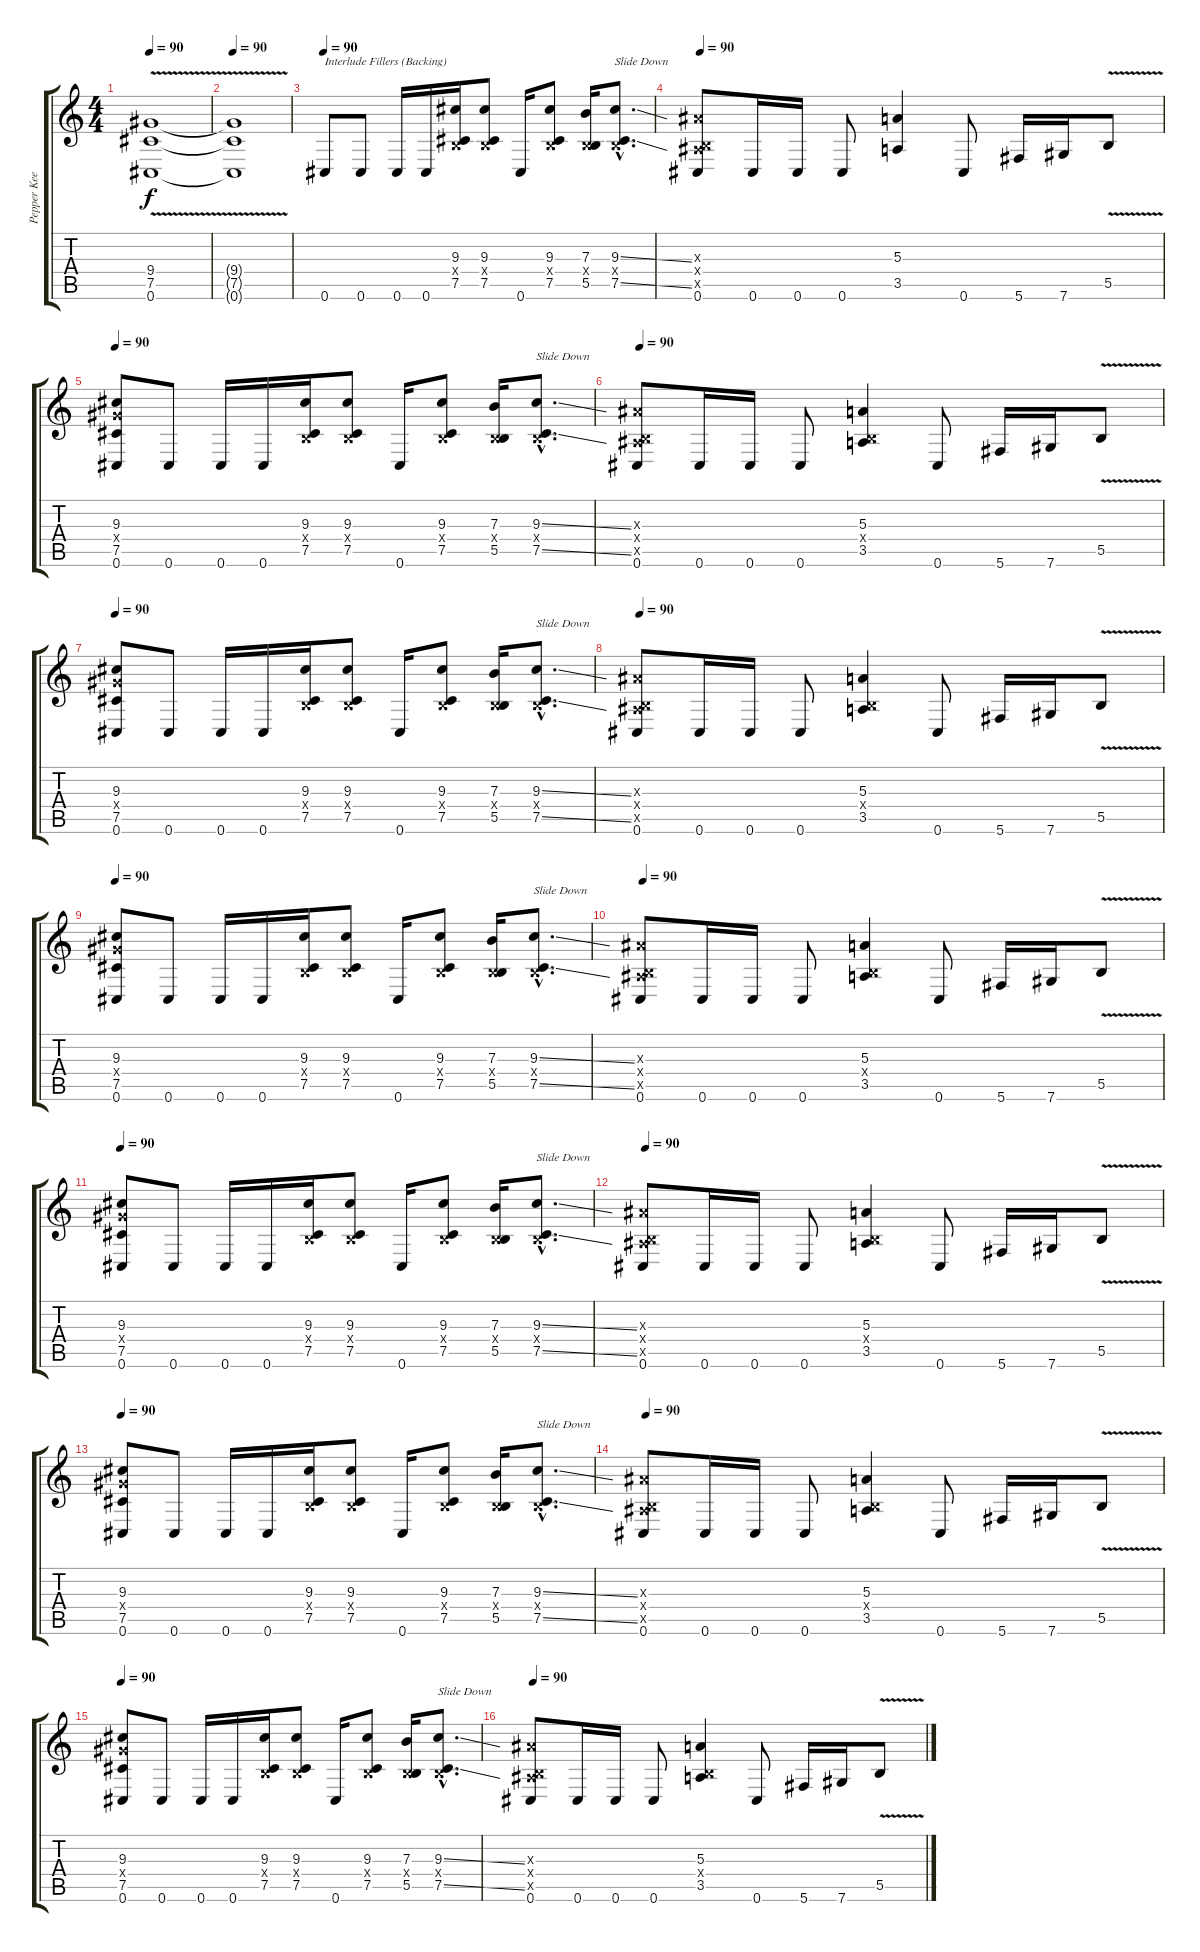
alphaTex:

\track ("Pepper Keenan" "Pepper Kee") {instrument overdrivenguitar}
\staff {score tabs}
\tuning (Db4 Ab3 E3 B2 Gb2 Db2) {hide}
\ts (4 4)
\tempo 90
\clef g2
\ks c
(9.4{v} 7.5{v} 0.6{v}).1{dy f} |
\tempo 90
(9.4{t} 7.5{t} 0.6{t}).1 |
\tempo 90
0.6.8{txt "Interlude Fillers (Backing)"} 0.6.8 0.6.16 0.6.16 (9.3 0.4{x} 7.5).16 (9.3 0.4{x} 7.5).8 0.6.16 (9.3 0.4{x} 7.5).8 (7.3 0.4{x} 5.5).16 (9.3{ss hac} 0.4{hac x} 7.5{ss hac}).8{d txt "Slide Down"} |
\tempo 90
(6.3{x} 0.4{x} 4.5{x} 0.6).8 0.6.16 0.6.16 0.6.8 (5.3 3.5).4 0.6.8 5.6.16 7.6.16 5.5{v}.8 |
\tempo 90
(9.3 9.4{x} 7.5 0.6).8 0.6.8 0.6.16 0.6.16 (9.3 0.4{x} 7.5).16 (9.3 0.4{x} 7.5).8 0.6.16 (9.3 0.4{x} 7.5).8 (7.3 0.4{x} 5.5).16 (9.3{ss hac} 0.4{hac x} 7.5{ss hac}).8{d txt "Slide Down"} |
\tempo 90
(6.3{x} 0.4{x} 4.5{x} 0.6).8 0.6.16 0.6.16 0.6.8 (5.3 0.4{x} 3.5).4 0.6.8 5.6.16 7.6.16 5.5{v}.8 |
\tempo 90
(9.3 9.4{x} 7.5 0.6).8 0.6.8 0.6.16 0.6.16 (9.3 0.4{x} 7.5).16 (9.3 0.4{x} 7.5).8 0.6.16 (9.3 0.4{x} 7.5).8 (7.3 0.4{x} 5.5).16 (9.3{ss hac} 0.4{hac x} 7.5{ss hac}).8{d txt "Slide Down"} |
\tempo 90
(6.3{x} 0.4{x} 4.5{x} 0.6).8 0.6.16 0.6.16 0.6.8 (5.3 0.4{x} 3.5).4 0.6.8 5.6.16 7.6.16 5.5{v}.8 |
\tempo 90
(9.3 9.4{x} 7.5 0.6).8 0.6.8 0.6.16 0.6.16 (9.3 0.4{x} 7.5).16 (9.3 0.4{x} 7.5).8 0.6.16 (9.3 0.4{x} 7.5).8 (7.3 0.4{x} 5.5).16 (9.3{ss hac} 0.4{hac x} 7.5{ss hac}).8{d txt "Slide Down"} |
\tempo 90
(6.3{x} 0.4{x} 4.5{x} 0.6).8 0.6.16 0.6.16 0.6.8 (5.3 0.4{x} 3.5).4 0.6.8 5.6.16 7.6.16 5.5{v}.8 |
\tempo 90
(9.3 9.4{x} 7.5 0.6).8 0.6.8 0.6.16 0.6.16 (9.3 0.4{x} 7.5).16 (9.3 0.4{x} 7.5).8 0.6.16 (9.3 0.4{x} 7.5).8 (7.3 0.4{x} 5.5).16 (9.3{ss hac} 0.4{hac x} 7.5{ss hac}).8{d txt "Slide Down"} |
\tempo 90
(6.3{x} 0.4{x} 4.5{x} 0.6).8 0.6.16 0.6.16 0.6.8 (5.3 0.4{x} 3.5).4 0.6.8 5.6.16 7.6.16 5.5{v}.8 |
\tempo 90
(9.3 9.4{x} 7.5 0.6).8 0.6.8 0.6.16 0.6.16 (9.3 0.4{x} 7.5).16 (9.3 0.4{x} 7.5).8 0.6.16 (9.3 0.4{x} 7.5).8 (7.3 0.4{x} 5.5).16 (9.3{ss hac} 0.4{hac x} 7.5{ss hac}).8{d txt "Slide Down"} |
\tempo 90
(6.3{x} 0.4{x} 4.5{x} 0.6).8 0.6.16 0.6.16 0.6.8 (5.3 0.4{x} 3.5).4 0.6.8 5.6.16 7.6.16 5.5{v}.8 |
\tempo 90
(9.3 9.4{x} 7.5 0.6).8 0.6.8 0.6.16 0.6.16 (9.3 0.4{x} 7.5).16 (9.3 0.4{x} 7.5).8 0.6.16 (9.3 0.4{x} 7.5).8 (7.3 0.4{x} 5.5).16 (9.3{ss hac} 0.4{hac x} 7.5{ss hac}).8{d txt "Slide Down"} |
\tempo 90
(6.3{x} 0.4{x} 4.5{x} 0.6).8 0.6.16 0.6.16 0.6.8 (5.3 0.4{x} 3.5).4 0.6.8 5.6.16 7.6.16 5.5{v}.8
